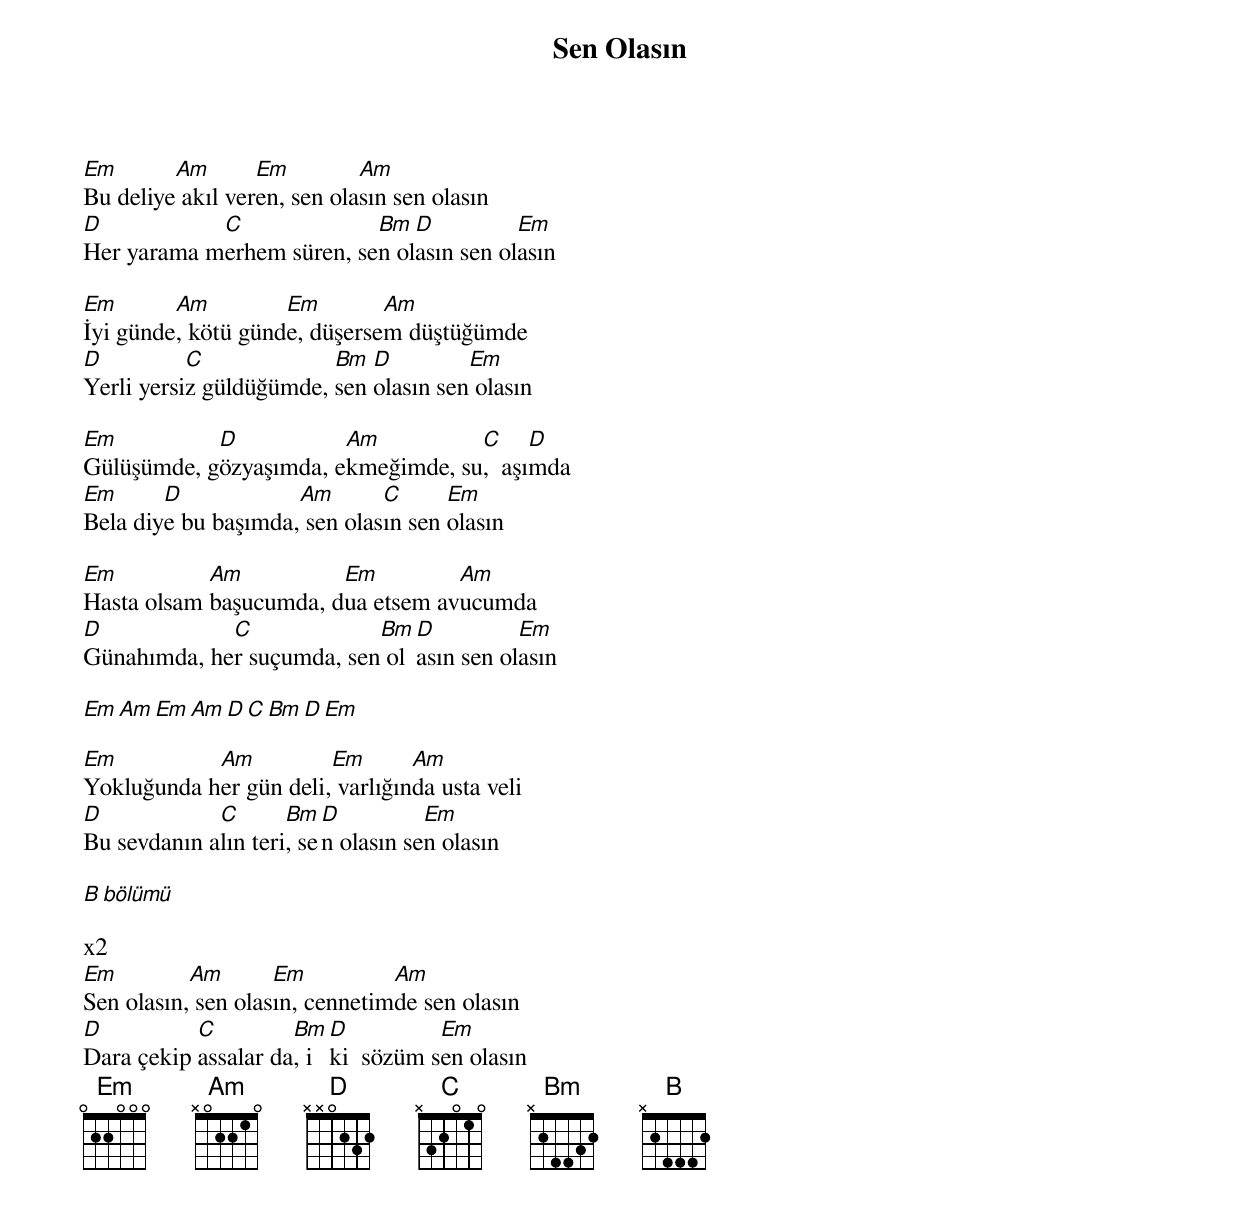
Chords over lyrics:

{title: Sen Olasın}
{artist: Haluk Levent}

Em       Am       Em         Am
Bu deliye akıl veren, sen olasın sen olasın
D           C              Bm  D          Em
Her yarama merhem süren, sen olasın sen olasın

Em       Am         Em        Am
İyi günde, kötü günde, düşersem düştüğümde
D          C             Bm  D         Em
Yerli yersiz güldüğümde, sen olasın sen olasın

Em          D           Am          C     D
Gülüşümde, gözyaşımda, ekmeğimde, su,  aşımda
Em      D            Am       C      Em
Bela diye bu başımda, sen olasın sen olasın

Em          Am          Em         Am
Hasta olsam başucumda, dua etsem avucumda
D            C             Bm D          Em
Günahımda, her suçumda, sen olasın sen olasın

Em Am Em Am D C Bm D Em

Em          Am          Em       Am
Yokluğunda her gün deli, varlığında usta veli
D            C       Bm  D          Em
Bu sevdanın alın teri, sen olasın sen olasın

B bölümü

x2
Em         Am       Em          Am
Sen olasın, sen olasın, cennetimde sen olasın
D          C         Bm D          Em
Dara çekip assalar da, iki  sözüm sen olasın
